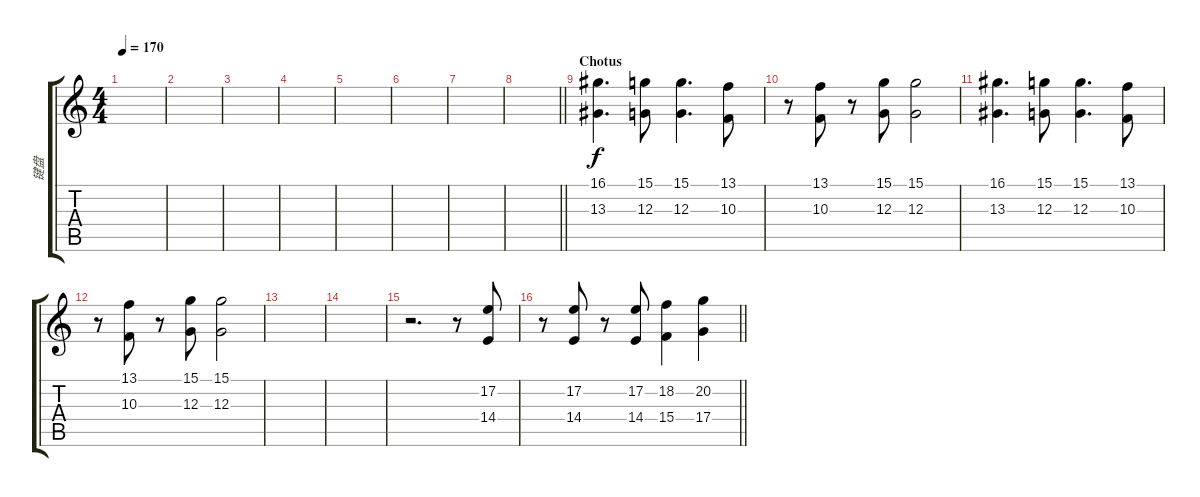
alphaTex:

\track ("键盘" "键盘") {instrument brasssection}
\staff {score tabs}
\tuning (E4 B3 G3 D3 A2 E2) {hide}
\ts (4 4)
\tempo 170
\clef g2
\ks c
|
|
|
|
|
|
|
\barLineRight lightlight
|
\section ("" "Chotus")
(16.1 13.3).4{d} (15.1 12.3).8 (15.1 12.3).4{d} (13.1 10.3).8 |
r.8 (13.1 10.3).8 r.8 (15.1 12.3).8 (15.1 12.3).2 |
(16.1 13.3).4{d} (15.1 12.3).8 (15.1 12.3).4{d} (13.1 10.3).8 |
r.8 (13.1 10.3).8 r.8 (15.1 12.3).8 (15.1 12.3).2 |
|
|
r.2{d} r.8 (17.2 14.4).8 |
\barLineRight lightlight
r.8 (17.2 14.4).8 r.8 (17.2 14.4).8 (18.2 15.4).4 (20.2 17.4).4
